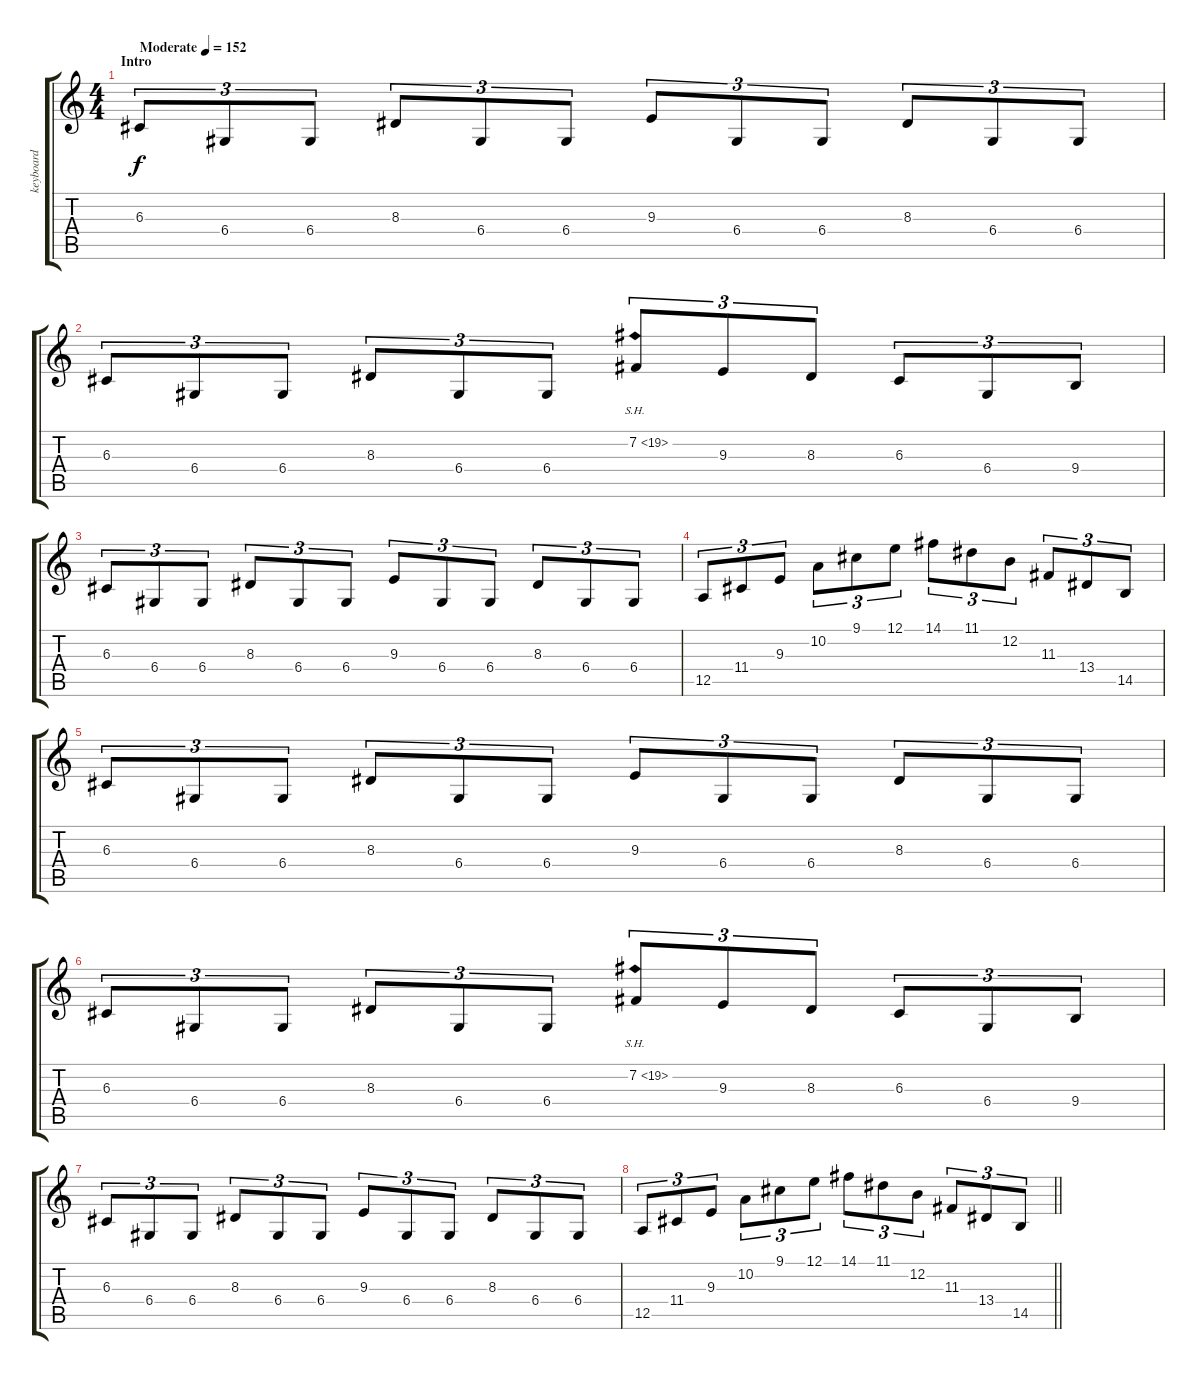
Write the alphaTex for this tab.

\track ("keyboard" "keyboard") {instrument harpsichord}
\staff {score tabs}
\tuning (E4 B3 G3 D3 A2 E2) {hide}
\ts (4 4)
\section ("" "Intro")
\tempo (152 "Moderate")
\clef g2
\ks c
6.3.8{tu (3 2) dy f instrument harpsichord} 6.4.8{tu (3 2)} 6.4.8{tu (3 2)} 8.3.8{tu (3 2)} 6.4.8{tu (3 2)} 6.4.8{tu (3 2)} 9.3.8{tu (3 2)} 6.4.8{tu (3 2)} 6.4.8{tu (3 2)} 8.3.8{tu (3 2)} 6.4.8{tu (3 2)} 6.4.8{tu (3 2)} |
6.3.8{tu (3 2)} 6.4.8{tu (3 2)} 6.4.8{tu (3 2)} 8.3.8{tu (3 2)} 6.4.8{tu (3 2)} 6.4.8{tu (3 2)} 7.2{sh 12}.8{tu (3 2)} 9.3.8{tu (3 2)} 8.3.8{tu (3 2)} 6.3.8{tu (3 2)} 6.4.8{tu (3 2)} 9.4.8{tu (3 2)} |
6.3.8{tu (3 2)} 6.4.8{tu (3 2)} 6.4.8{tu (3 2)} 8.3.8{tu (3 2)} 6.4.8{tu (3 2)} 6.4.8{tu (3 2)} 9.3.8{tu (3 2)} 6.4.8{tu (3 2)} 6.4.8{tu (3 2)} 8.3.8{tu (3 2)} 6.4.8{tu (3 2)} 6.4.8{tu (3 2)} |
12.5.8{tu (3 2)} 11.4.8{tu (3 2)} 9.3.8{tu (3 2)} 10.2.8{tu (3 2)} 9.1.8{tu (3 2)} 12.1.8{tu (3 2)} 14.1.8{tu (3 2)} 11.1.8{tu (3 2)} 12.2.8{tu (3 2)} 11.3.8{tu (3 2)} 13.4.8{tu (3 2)} 14.5.8{tu (3 2)} |
6.3.8{tu (3 2)} 6.4.8{tu (3 2)} 6.4.8{tu (3 2)} 8.3.8{tu (3 2)} 6.4.8{tu (3 2)} 6.4.8{tu (3 2)} 9.3.8{tu (3 2)} 6.4.8{tu (3 2)} 6.4.8{tu (3 2)} 8.3.8{tu (3 2)} 6.4.8{tu (3 2)} 6.4.8{tu (3 2)} |
6.3.8{tu (3 2)} 6.4.8{tu (3 2)} 6.4.8{tu (3 2)} 8.3.8{tu (3 2)} 6.4.8{tu (3 2)} 6.4.8{tu (3 2)} 7.2{sh 12}.8{tu (3 2)} 9.3.8{tu (3 2)} 8.3.8{tu (3 2)} 6.3.8{tu (3 2)} 6.4.8{tu (3 2)} 9.4.8{tu (3 2)} |
6.3.8{tu (3 2)} 6.4.8{tu (3 2)} 6.4.8{tu (3 2)} 8.3.8{tu (3 2)} 6.4.8{tu (3 2)} 6.4.8{tu (3 2)} 9.3.8{tu (3 2)} 6.4.8{tu (3 2)} 6.4.8{tu (3 2)} 8.3.8{tu (3 2)} 6.4.8{tu (3 2)} 6.4.8{tu (3 2)} |
\barLineRight lightlight
12.5.8{tu (3 2)} 11.4.8{tu (3 2)} 9.3.8{tu (3 2)} 10.2.8{tu (3 2)} 9.1.8{tu (3 2)} 12.1.8{tu (3 2)} 14.1.8{tu (3 2)} 11.1.8{tu (3 2)} 12.2.8{tu (3 2)} 11.3.8{tu (3 2)} 13.4.8{tu (3 2)} 14.5.8{tu (3 2)}
